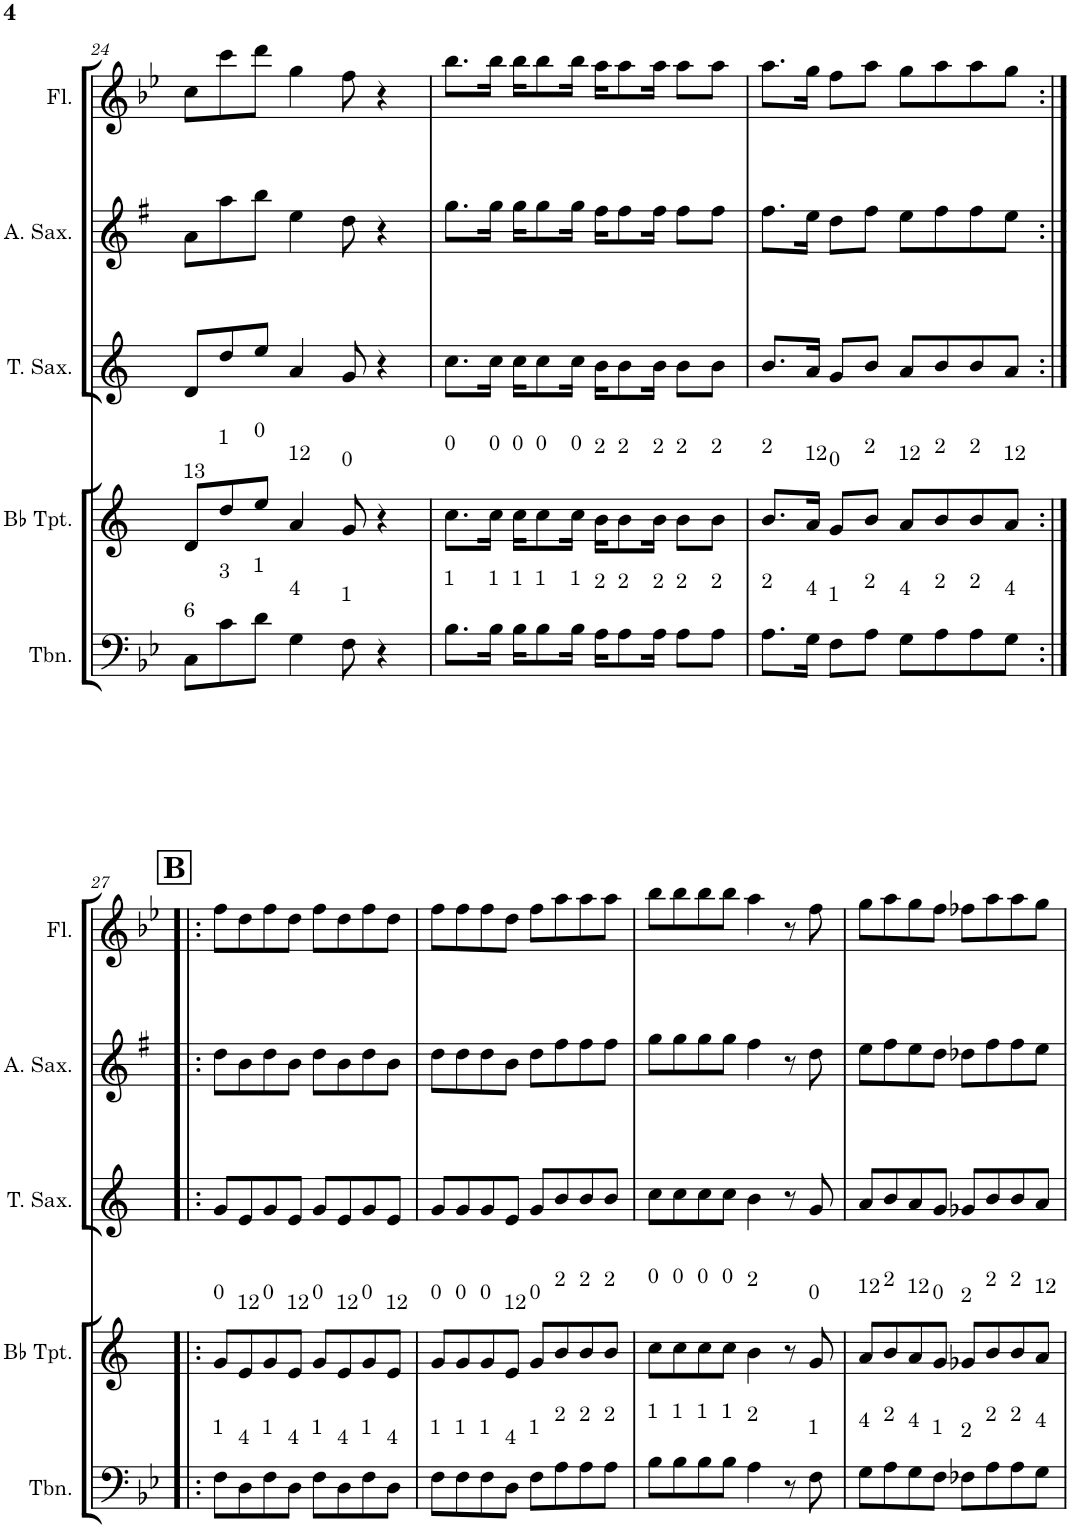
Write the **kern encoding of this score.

**kern	**kern	**kern	**kern	**kern
*part5	*part4	*part3	*part2	*part1
*staff5	*staff4	*staff3	*staff2	*staff1
*I"Trombone	*I"Bb Trumpet	*I"Tenor Saxophone	*I"Alto Saxophone	*I"Flute
*I'Tbn.	*I'Bb Tpt.	*I'T. Sax.	*I'A. Sax.	*I'Fl.
!!LO:PB:g=z
*clefF4	*clefG2	*clefG2	*clefG2	*clefG2
*	*Trd1c2	*Trd8c14	*Trd5c9	*
*k[b-e-]	*k[]	*k[]	*k[f#]	*k[b-e-]
*M4/4	*M4/4	*M4/4	*M4/4	*M4/4
=24	=24	=24	=24	=24
!	!LO:TX:a:t=13	!	!	!
!LO:TX:a:t=6	!	!	!	!
8C\L	8d/L	8d/L	8a\L	8cc\L
!	!LO:TX:a:t=1	!	!	!
!LO:TX:a:t=3	!	!	!	!
8c\	8dd/	8dd/	8aa\	8ccc\
!	!LO:TX:a:t=0	!	!	!
!LO:TX:a:t=1	!	!	!	!
8d\J	8ee/J	8ee/J	8bb\J	8ddd\J
!	!LO:TX:a:t=12	!	!	!
!LO:TX:a:t=4	!	!	!	!
4G\	4a/	4a/	4ee\	4gg\
!	!LO:TX:a:t=0	!	!	!
!LO:TX:a:t=1	!	!	!	!
8F\	8g/	8g/	8dd\	8ff\
4r	4r	4r	4r	4r
=25	=25	=25	=25	=25
!	!LO:TX:a:t=0	!	!	!
!LO:TX:a:t=1	!	!	!	!
8.B-\L	8.cc\L	8.cc\L	8.gg\L	8.bb-\L
!	!LO:TX:a:t=0	!	!	!
!LO:TX:a:t=1	!	!	!	!
16B-\Jk	16cc\Jk	16cc\Jk	16gg\Jk	16bb-\Jk
!	!LO:TX:a:t=0	!	!	!
!LO:TX:a:t=1	!	!	!	!
16B-\KL	16cc\KL	16cc\KL	16gg\KL	16bb-\KL
!	!LO:TX:a:t=0	!	!	!
!LO:TX:a:t=1	!	!	!	!
8B-\	8cc\	8cc\	8gg\	8bb-\
!	!LO:TX:a:t=0	!	!	!
!LO:TX:a:t=1	!	!	!	!
16B-\Jk	16cc\Jk	16cc\Jk	16gg\Jk	16bb-\Jk
!	!LO:TX:a:t=2	!	!	!
!LO:TX:a:t=2	!	!	!	!
16A\KL	16b\KL	16b\KL	16ff#\KL	16aa\KL
!	!LO:TX:a:t=2	!	!	!
!LO:TX:a:t=2	!	!	!	!
8A\	8b\	8b\	8ff#\	8aa\
!	!LO:TX:a:t=2	!	!	!
!LO:TX:a:t=2	!	!	!	!
16A\Jk	16b\Jk	16b\Jk	16ff#\Jk	16aa\Jk
!	!LO:TX:a:t=2	!	!	!
!LO:TX:a:t=2	!	!	!	!
8A\L	8b\L	8b\L	8ff#\L	8aa\L
!	!LO:TX:a:t=2	!	!	!
!LO:TX:a:t=2	!	!	!	!
8A\J	8b\J	8b\J	8ff#\J	8aa\J
=26	=26	=26	=26	=26
!	!LO:TX:a:t=2	!	!	!
!LO:TX:a:t=2	!	!	!	!
8.A\L	8.b/L	8.b/L	8.ff#\L	8.aa\L
!	!LO:TX:a:t=12	!	!	!
!LO:TX:a:t=4	!	!	!	!
16G\Jk	16a/Jk	16a/Jk	16ee\Jk	16gg\Jk
!	!LO:TX:a:t=0	!	!	!
!LO:TX:a:t=1	!	!	!	!
8F\L	8g/L	8g/L	8dd\L	8ff\L
!	!LO:TX:a:t=2	!	!	!
!LO:TX:a:t=2	!	!	!	!
8A\J	8b/J	8b/J	8ff#\J	8aa\J
!	!LO:TX:a:t=12	!	!	!
!LO:TX:a:t=4	!	!	!	!
8G\L	8a/L	8a/L	8ee\L	8gg\L
!	!LO:TX:a:t=2	!	!	!
!LO:TX:a:t=2	!	!	!	!
8A\	8b/	8b/	8ff#\	8aa\
!	!LO:TX:a:t=2	!	!	!
!LO:TX:a:t=2	!	!	!	!
8A\	8b/	8b/	8ff#\	8aa\
!	!LO:TX:a:t=12	!	!	!
!LO:TX:a:t=4	!	!	!	!
8G\J	8a/J	8a/J	8ee\J	8gg\J
!!LO:LB:g=z
!!LO:REH:place=s1:a:B:cj:fs=14:t=B
=27:|!|:	=27:|!|:	=27:|!|:	=27:|!|:	=27:|!|:
!	!LO:TX:a:t=0	!	!	!
!LO:TX:a:t=1	!	!	!	!
8F\L	8g/L	8g/L	8dd\L	8ff\L
!	!LO:TX:a:t=12	!	!	!
!LO:TX:a:t=4	!	!	!	!
8D\	8e/	8e/	8b\	8dd\
!	!LO:TX:a:t=0	!	!	!
!LO:TX:a:t=1	!	!	!	!
8F\	8g/	8g/	8dd\	8ff\
!	!LO:TX:a:t=12	!	!	!
!LO:TX:a:t=4	!	!	!	!
8D\J	8e/J	8e/J	8b\J	8dd\J
!	!LO:TX:a:t=0	!	!	!
!LO:TX:a:t=1	!	!	!	!
8F\L	8g/L	8g/L	8dd\L	8ff\L
!	!LO:TX:a:t=12	!	!	!
!LO:TX:a:t=4	!	!	!	!
8D\	8e/	8e/	8b\	8dd\
!	!LO:TX:a:t=0	!	!	!
!LO:TX:a:t=1	!	!	!	!
8F\	8g/	8g/	8dd\	8ff\
!	!LO:TX:a:t=12	!	!	!
!LO:TX:a:t=4	!	!	!	!
8D\J	8e/J	8e/J	8b\J	8dd\J
=28	=28	=28	=28	=28
!	!LO:TX:a:t=0	!	!	!
!LO:TX:a:t=1	!	!	!	!
8F\L	8g/L	8g/L	8dd\L	8ff\L
!	!LO:TX:a:t=0	!	!	!
!LO:TX:a:t=1	!	!	!	!
8F\	8g/	8g/	8dd\	8ff\
!	!LO:TX:a:t=0	!	!	!
!LO:TX:a:t=1	!	!	!	!
8F\	8g/	8g/	8dd\	8ff\
!	!LO:TX:a:t=12	!	!	!
!LO:TX:a:t=4	!	!	!	!
8D\J	8e/J	8e/J	8b\J	8dd\J
!	!LO:TX:a:t=0	!	!	!
!LO:TX:a:t=1	!	!	!	!
8F\L	8g/L	8g/L	8dd\L	8ff\L
!	!LO:TX:a:t=2	!	!	!
!LO:TX:a:t=2	!	!	!	!
8A\	8b/	8b/	8ff#\	8aa\
!	!LO:TX:a:t=2	!	!	!
!LO:TX:a:t=2	!	!	!	!
8A\	8b/	8b/	8ff#\	8aa\
!	!LO:TX:a:t=2	!	!	!
!LO:TX:a:t=2	!	!	!	!
8A\J	8b/J	8b/J	8ff#\J	8aa\J
=29	=29	=29	=29	=29
!	!LO:TX:a:t=0	!	!	!
!LO:TX:a:t=1	!	!	!	!
8B-\L	8cc\L	8cc\L	8gg\L	8bb-\L
!	!LO:TX:a:t=0	!	!	!
!LO:TX:a:t=1	!	!	!	!
8B-\	8cc\	8cc\	8gg\	8bb-\
!	!LO:TX:a:t=0	!	!	!
!LO:TX:a:t=1	!	!	!	!
8B-\	8cc\	8cc\	8gg\	8bb-\
!	!LO:TX:a:t=0	!	!	!
!LO:TX:a:t=1	!	!	!	!
8B-\J	8cc\J	8cc\J	8gg\J	8bb-\J
!	!LO:TX:a:t=2	!	!	!
!LO:TX:a:t=2	!	!	!	!
4A\	4b\	4b\	4ff#\	4aa\
8r	8r	8r	8r	8r
!	!LO:TX:a:t=0	!	!	!
!LO:TX:a:t=1	!	!	!	!
8F\	8g/	8g/	8dd\	8ff\
=30	=30	=30	=30	=30
!	!LO:TX:a:t=12	!	!	!
!LO:TX:a:t=4	!	!	!	!
8G\L	8a/L	8a/L	8ee\L	8gg\L
!	!LO:TX:a:t=2	!	!	!
!LO:TX:a:t=2	!	!	!	!
8A\	8b/	8b/	8ff#\	8aa\
!	!LO:TX:a:t=12	!	!	!
!LO:TX:a:t=4	!	!	!	!
8G\	8a/	8a/	8ee\	8gg\
!	!LO:TX:a:t=0	!	!	!
!LO:TX:a:t=1	!	!	!	!
8F\J	8g/J	8g/J	8dd\J	8ff\J
!	!LO:TX:a:t=2	!	!	!
!LO:TX:a:t=2	!	!	!	!
8F-X\L	8g-X/L	8g-X/L	8dd-X\L	8ff-X\L
!	!LO:TX:a:t=2	!	!	!
!LO:TX:a:t=2	!	!	!	!
8A\	8b/	8b/	8ff#\	8aa\
!	!LO:TX:a:t=2	!	!	!
!LO:TX:a:t=2	!	!	!	!
8A\	8b/	8b/	8ff#\	8aa\
!	!LO:TX:a:t=12	!	!	!
!LO:TX:a:t=4	!	!	!	!
8G\J	8a/J	8a/J	8ee\J	8gg\J
=	=	=	=	=
*-	*-	*-	*-	*-
